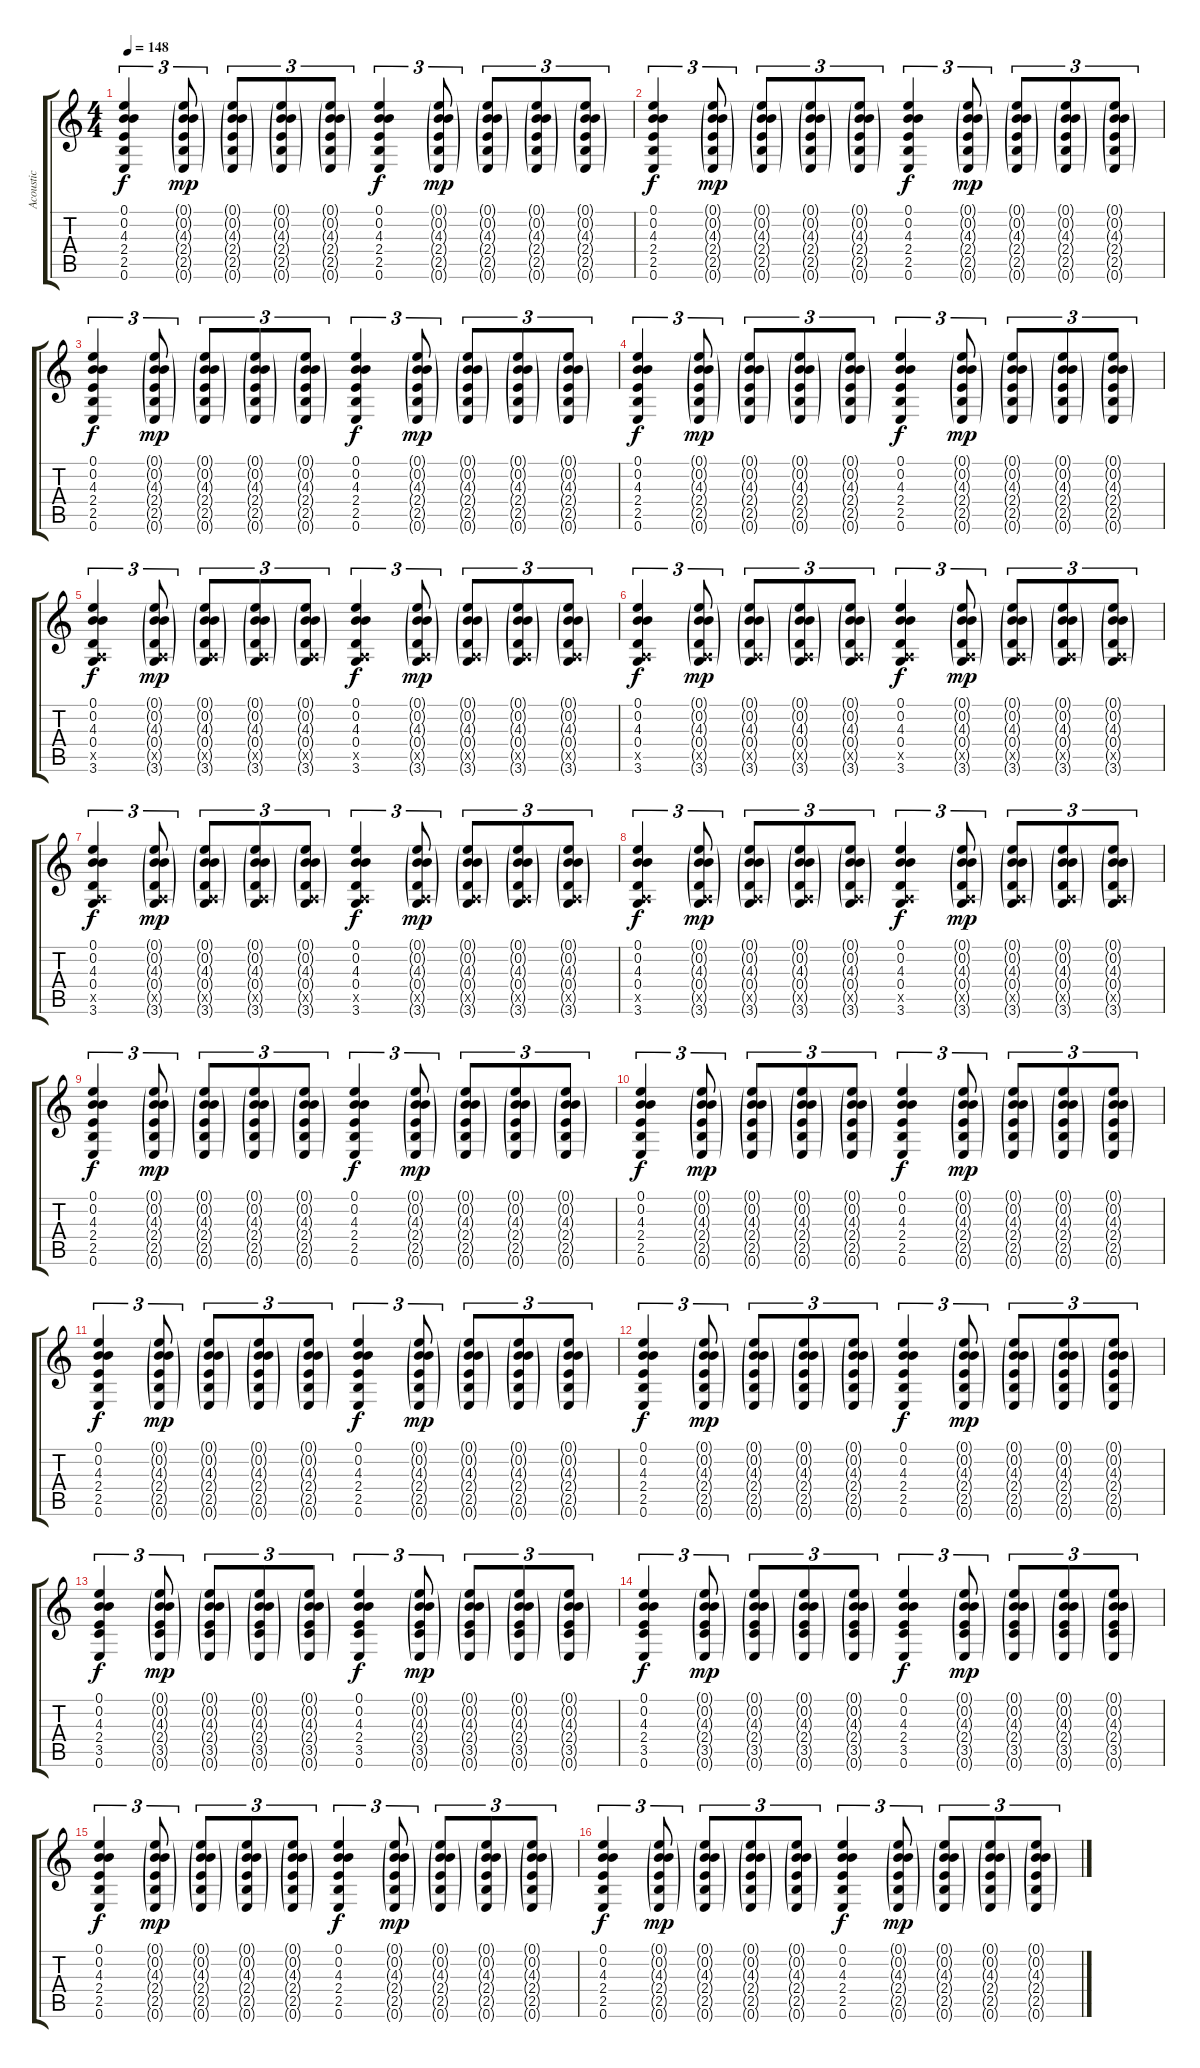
\track ("Acoustic" "Acoustic") {instrument acousticguitarsteel}
\staff {score tabs}
\tuning (E4 B3 G3 D3 A2 E2) {hide}
\ts (4 4)
\tempo 148
\clef g2
\ks c
(0.1 0.2 4.3 2.4 2.5 0.6).4{tu (3 2) dy f} (0.1{g} 0.2{g} 4.3{g} 2.4{g} 2.5{g} 0.6{g}).8{tu (3 2) dy mp} (0.1{g} 0.2{g} 4.3{g} 2.4{g} 2.5{g} 0.6{g}).8{tu (3 2)} (0.1{g} 0.2{g} 4.3{g} 2.4{g} 2.5{g} 0.6{g}).8{tu (3 2)} (0.1{g} 0.2{g} 4.3{g} 2.4{g} 2.5{g} 0.6{g}).8{tu (3 2)} (0.1 0.2 4.3 2.4 2.5 0.6).4{tu (3 2) dy f} (0.1{g} 0.2{g} 4.3{g} 2.4{g} 2.5{g} 0.6{g}).8{tu (3 2) dy mp} (0.1{g} 0.2{g} 4.3{g} 2.4{g} 2.5{g} 0.6{g}).8{tu (3 2)} (0.1{g} 0.2{g} 4.3{g} 2.4{g} 2.5{g} 0.6{g}).8{tu (3 2)} (0.1{g} 0.2{g} 4.3{g} 2.4{g} 2.5{g} 0.6{g}).8{tu (3 2)} |
(0.1 0.2 4.3 2.4 2.5 0.6).4{tu (3 2) dy f} (0.1{g} 0.2{g} 4.3{g} 2.4{g} 2.5{g} 0.6{g}).8{tu (3 2) dy mp} (0.1{g} 0.2{g} 4.3{g} 2.4{g} 2.5{g} 0.6{g}).8{tu (3 2)} (0.1{g} 0.2{g} 4.3{g} 2.4{g} 2.5{g} 0.6{g}).8{tu (3 2)} (0.1{g} 0.2{g} 4.3{g} 2.4{g} 2.5{g} 0.6{g}).8{tu (3 2)} (0.1 0.2 4.3 2.4 2.5 0.6).4{tu (3 2) dy f} (0.1{g} 0.2{g} 4.3{g} 2.4{g} 2.5{g} 0.6{g}).8{tu (3 2) dy mp} (0.1{g} 0.2{g} 4.3{g} 2.4{g} 2.5{g} 0.6{g}).8{tu (3 2)} (0.1{g} 0.2{g} 4.3{g} 2.4{g} 2.5{g} 0.6{g}).8{tu (3 2)} (0.1{g} 0.2{g} 4.3{g} 2.4{g} 2.5{g} 0.6{g}).8{tu (3 2)} |
(0.1 0.2 4.3 2.4 2.5 0.6).4{tu (3 2) dy f} (0.1{g} 0.2{g} 4.3{g} 2.4{g} 2.5{g} 0.6{g}).8{tu (3 2) dy mp} (0.1{g} 0.2{g} 4.3{g} 2.4{g} 2.5{g} 0.6{g}).8{tu (3 2)} (0.1{g} 0.2{g} 4.3{g} 2.4{g} 2.5{g} 0.6{g}).8{tu (3 2)} (0.1{g} 0.2{g} 4.3{g} 2.4{g} 2.5{g} 0.6{g}).8{tu (3 2)} (0.1 0.2 4.3 2.4 2.5 0.6).4{tu (3 2) dy f} (0.1{g} 0.2{g} 4.3{g} 2.4{g} 2.5{g} 0.6{g}).8{tu (3 2) dy mp} (0.1{g} 0.2{g} 4.3{g} 2.4{g} 2.5{g} 0.6{g}).8{tu (3 2)} (0.1{g} 0.2{g} 4.3{g} 2.4{g} 2.5{g} 0.6{g}).8{tu (3 2)} (0.1{g} 0.2{g} 4.3{g} 2.4{g} 2.5{g} 0.6{g}).8{tu (3 2)} |
(0.1 0.2 4.3 2.4 2.5 0.6).4{tu (3 2) dy f} (0.1{g} 0.2{g} 4.3{g} 2.4{g} 2.5{g} 0.6{g}).8{tu (3 2) dy mp} (0.1{g} 0.2{g} 4.3{g} 2.4{g} 2.5{g} 0.6{g}).8{tu (3 2)} (0.1{g} 0.2{g} 4.3{g} 2.4{g} 2.5{g} 0.6{g}).8{tu (3 2)} (0.1{g} 0.2{g} 4.3{g} 2.4{g} 2.5{g} 0.6{g}).8{tu (3 2)} (0.1 0.2 4.3 2.4 2.5 0.6).4{tu (3 2) dy f} (0.1{g} 0.2{g} 4.3{g} 2.4{g} 2.5{g} 0.6{g}).8{tu (3 2) dy mp} (0.1{g} 0.2{g} 4.3{g} 2.4{g} 2.5{g} 0.6{g}).8{tu (3 2)} (0.1{g} 0.2{g} 4.3{g} 2.4{g} 2.5{g} 0.6{g}).8{tu (3 2)} (0.1{g} 0.2{g} 4.3{g} 2.4{g} 2.5{g} 0.6{g}).8{tu (3 2)} |
(0.1 0.2 4.3 0.4 0.5{x} 3.6).4{tu (3 2) dy f} (0.1{g} 0.2{g} 4.3{g} 0.4{g} 0.5{g x} 3.6{g}).8{tu (3 2) dy mp} (0.1{g} 0.2{g} 4.3{g} 0.4{g} 0.5{g x} 3.6{g}).8{tu (3 2)} (0.1{g} 0.2{g} 4.3{g} 0.4{g} 0.5{g x} 3.6{g}).8{tu (3 2)} (0.1{g} 0.2{g} 4.3{g} 0.4{g} 0.5{g x} 3.6{g}).8{tu (3 2)} (0.1 0.2 4.3 0.4 0.5{x} 3.6).4{tu (3 2) dy f} (0.1{g} 0.2{g} 4.3{g} 0.4{g} 0.5{g x} 3.6{g}).8{tu (3 2) dy mp} (0.1{g} 0.2{g} 4.3{g} 0.4{g} 0.5{g x} 3.6{g}).8{tu (3 2)} (0.1{g} 0.2{g} 4.3{g} 0.4{g} 0.5{g x} 3.6{g}).8{tu (3 2)} (0.1{g} 0.2{g} 4.3{g} 0.4{g} 0.5{g x} 3.6{g}).8{tu (3 2)} |
(0.1 0.2 4.3 0.4 0.5{x} 3.6).4{tu (3 2) dy f} (0.1{g} 0.2{g} 4.3{g} 0.4{g} 0.5{g x} 3.6{g}).8{tu (3 2) dy mp} (0.1{g} 0.2{g} 4.3{g} 0.4{g} 0.5{g x} 3.6{g}).8{tu (3 2)} (0.1{g} 0.2{g} 4.3{g} 0.4{g} 0.5{g x} 3.6{g}).8{tu (3 2)} (0.1{g} 0.2{g} 4.3{g} 0.4{g} 0.5{g x} 3.6{g}).8{tu (3 2)} (0.1 0.2 4.3 0.4 0.5{x} 3.6).4{tu (3 2) dy f} (0.1{g} 0.2{g} 4.3{g} 0.4{g} 0.5{g x} 3.6{g}).8{tu (3 2) dy mp} (0.1{g} 0.2{g} 4.3{g} 0.4{g} 0.5{g x} 3.6{g}).8{tu (3 2)} (0.1{g} 0.2{g} 4.3{g} 0.4{g} 0.5{g x} 3.6{g}).8{tu (3 2)} (0.1{g} 0.2{g} 4.3{g} 0.4{g} 0.5{g x} 3.6{g}).8{tu (3 2)} |
(0.1 0.2 4.3 0.4 0.5{x} 3.6).4{tu (3 2) dy f} (0.1{g} 0.2{g} 4.3{g} 0.4{g} 0.5{g x} 3.6{g}).8{tu (3 2) dy mp} (0.1{g} 0.2{g} 4.3{g} 0.4{g} 0.5{g x} 3.6{g}).8{tu (3 2)} (0.1{g} 0.2{g} 4.3{g} 0.4{g} 0.5{g x} 3.6{g}).8{tu (3 2)} (0.1{g} 0.2{g} 4.3{g} 0.4{g} 0.5{g x} 3.6{g}).8{tu (3 2)} (0.1 0.2 4.3 0.4 0.5{x} 3.6).4{tu (3 2) dy f} (0.1{g} 0.2{g} 4.3{g} 0.4{g} 0.5{g x} 3.6{g}).8{tu (3 2) dy mp} (0.1{g} 0.2{g} 4.3{g} 0.4{g} 0.5{g x} 3.6{g}).8{tu (3 2)} (0.1{g} 0.2{g} 4.3{g} 0.4{g} 0.5{g x} 3.6{g}).8{tu (3 2)} (0.1{g} 0.2{g} 4.3{g} 0.4{g} 0.5{g x} 3.6{g}).8{tu (3 2)} |
(0.1 0.2 4.3 0.4 0.5{x} 3.6).4{tu (3 2) dy f} (0.1{g} 0.2{g} 4.3{g} 0.4{g} 0.5{g x} 3.6{g}).8{tu (3 2) dy mp} (0.1{g} 0.2{g} 4.3{g} 0.4{g} 0.5{g x} 3.6{g}).8{tu (3 2)} (0.1{g} 0.2{g} 4.3{g} 0.4{g} 0.5{g x} 3.6{g}).8{tu (3 2)} (0.1{g} 0.2{g} 4.3{g} 0.4{g} 0.5{g x} 3.6{g}).8{tu (3 2)} (0.1 0.2 4.3 0.4 0.5{x} 3.6).4{tu (3 2) dy f} (0.1{g} 0.2{g} 4.3{g} 0.4{g} 0.5{g x} 3.6{g}).8{tu (3 2) dy mp} (0.1{g} 0.2{g} 4.3{g} 0.4{g} 0.5{g x} 3.6{g}).8{tu (3 2)} (0.1{g} 0.2{g} 4.3{g} 0.4{g} 0.5{g x} 3.6{g}).8{tu (3 2)} (0.1{g} 0.2{g} 4.3{g} 0.4{g} 0.5{g x} 3.6{g}).8{tu (3 2)} |
(0.1 0.2 4.3 2.4 2.5 0.6).4{tu (3 2) dy f} (0.1{g} 0.2{g} 4.3{g} 2.4{g} 2.5{g} 0.6{g}).8{tu (3 2) dy mp} (0.1{g} 0.2{g} 4.3{g} 2.4{g} 2.5{g} 0.6{g}).8{tu (3 2)} (0.1{g} 0.2{g} 4.3{g} 2.4{g} 2.5{g} 0.6{g}).8{tu (3 2)} (0.1{g} 0.2{g} 4.3{g} 2.4{g} 2.5{g} 0.6{g}).8{tu (3 2)} (0.1 0.2 4.3 2.4 2.5 0.6).4{tu (3 2) dy f} (0.1{g} 0.2{g} 4.3{g} 2.4{g} 2.5{g} 0.6{g}).8{tu (3 2) dy mp} (0.1{g} 0.2{g} 4.3{g} 2.4{g} 2.5{g} 0.6{g}).8{tu (3 2)} (0.1{g} 0.2{g} 4.3{g} 2.4{g} 2.5{g} 0.6{g}).8{tu (3 2)} (0.1{g} 0.2{g} 4.3{g} 2.4{g} 2.5{g} 0.6{g}).8{tu (3 2)} |
(0.1 0.2 4.3 2.4 2.5 0.6).4{tu (3 2) dy f} (0.1{g} 0.2{g} 4.3{g} 2.4{g} 2.5{g} 0.6{g}).8{tu (3 2) dy mp} (0.1{g} 0.2{g} 4.3{g} 2.4{g} 2.5{g} 0.6{g}).8{tu (3 2)} (0.1{g} 0.2{g} 4.3{g} 2.4{g} 2.5{g} 0.6{g}).8{tu (3 2)} (0.1{g} 0.2{g} 4.3{g} 2.4{g} 2.5{g} 0.6{g}).8{tu (3 2)} (0.1 0.2 4.3 2.4 2.5 0.6).4{tu (3 2) dy f} (0.1{g} 0.2{g} 4.3{g} 2.4{g} 2.5{g} 0.6{g}).8{tu (3 2) dy mp} (0.1{g} 0.2{g} 4.3{g} 2.4{g} 2.5{g} 0.6{g}).8{tu (3 2)} (0.1{g} 0.2{g} 4.3{g} 2.4{g} 2.5{g} 0.6{g}).8{tu (3 2)} (0.1{g} 0.2{g} 4.3{g} 2.4{g} 2.5{g} 0.6{g}).8{tu (3 2)} |
(0.1 0.2 4.3 2.4 2.5 0.6).4{tu (3 2) dy f} (0.1{g} 0.2{g} 4.3{g} 2.4{g} 2.5{g} 0.6{g}).8{tu (3 2) dy mp} (0.1{g} 0.2{g} 4.3{g} 2.4{g} 2.5{g} 0.6{g}).8{tu (3 2)} (0.1{g} 0.2{g} 4.3{g} 2.4{g} 2.5{g} 0.6{g}).8{tu (3 2)} (0.1{g} 0.2{g} 4.3{g} 2.4{g} 2.5{g} 0.6{g}).8{tu (3 2)} (0.1 0.2 4.3 2.4 2.5 0.6).4{tu (3 2) dy f} (0.1{g} 0.2{g} 4.3{g} 2.4{g} 2.5{g} 0.6{g}).8{tu (3 2) dy mp} (0.1{g} 0.2{g} 4.3{g} 2.4{g} 2.5{g} 0.6{g}).8{tu (3 2)} (0.1{g} 0.2{g} 4.3{g} 2.4{g} 2.5{g} 0.6{g}).8{tu (3 2)} (0.1{g} 0.2{g} 4.3{g} 2.4{g} 2.5{g} 0.6{g}).8{tu (3 2)} |
(0.1 0.2 4.3 2.4 2.5 0.6).4{tu (3 2) dy f} (0.1{g} 0.2{g} 4.3{g} 2.4{g} 2.5{g} 0.6{g}).8{tu (3 2) dy mp} (0.1{g} 0.2{g} 4.3{g} 2.4{g} 2.5{g} 0.6{g}).8{tu (3 2)} (0.1{g} 0.2{g} 4.3{g} 2.4{g} 2.5{g} 0.6{g}).8{tu (3 2)} (0.1{g} 0.2{g} 4.3{g} 2.4{g} 2.5{g} 0.6{g}).8{tu (3 2)} (0.1 0.2 4.3 2.4 2.5 0.6).4{tu (3 2) dy f} (0.1{g} 0.2{g} 4.3{g} 2.4{g} 2.5{g} 0.6{g}).8{tu (3 2) dy mp} (0.1{g} 0.2{g} 4.3{g} 2.4{g} 2.5{g} 0.6{g}).8{tu (3 2)} (0.1{g} 0.2{g} 4.3{g} 2.4{g} 2.5{g} 0.6{g}).8{tu (3 2)} (0.1{g} 0.2{g} 4.3{g} 2.4{g} 2.5{g} 0.6{g}).8{tu (3 2)} |
(0.1 0.2 4.3 2.4 3.5 0.6).4{tu (3 2) dy f} (0.1{g} 0.2{g} 4.3{g} 2.4{g} 3.5{g} 0.6{g}).8{tu (3 2) dy mp} (0.1{g} 0.2{g} 4.3{g} 2.4{g} 3.5{g} 0.6{g}).8{tu (3 2)} (0.1{g} 0.2{g} 4.3{g} 2.4{g} 3.5{g} 0.6{g}).8{tu (3 2)} (0.1{g} 0.2{g} 4.3{g} 2.4{g} 3.5{g} 0.6{g}).8{tu (3 2)} (0.1 0.2 4.3 2.4 3.5 0.6).4{tu (3 2) dy f} (0.1{g} 0.2{g} 4.3{g} 2.4{g} 3.5{g} 0.6{g}).8{tu (3 2) dy mp} (0.1{g} 0.2{g} 4.3{g} 2.4{g} 3.5{g} 0.6{g}).8{tu (3 2)} (0.1{g} 0.2{g} 4.3{g} 2.4{g} 3.5{g} 0.6{g}).8{tu (3 2)} (0.1{g} 0.2{g} 4.3{g} 2.4{g} 3.5{g} 0.6{g}).8{tu (3 2)} |
(0.1 0.2 4.3 2.4 3.5 0.6).4{tu (3 2) dy f} (0.1{g} 0.2{g} 4.3{g} 2.4{g} 3.5{g} 0.6{g}).8{tu (3 2) dy mp} (0.1{g} 0.2{g} 4.3{g} 2.4{g} 3.5{g} 0.6{g}).8{tu (3 2)} (0.1{g} 0.2{g} 4.3{g} 2.4{g} 3.5{g} 0.6{g}).8{tu (3 2)} (0.1{g} 0.2{g} 4.3{g} 2.4{g} 3.5{g} 0.6{g}).8{tu (3 2)} (0.1 0.2 4.3 2.4 3.5 0.6).4{tu (3 2) dy f} (0.1{g} 0.2{g} 4.3{g} 2.4{g} 3.5{g} 0.6{g}).8{tu (3 2) dy mp} (0.1{g} 0.2{g} 4.3{g} 2.4{g} 3.5{g} 0.6{g}).8{tu (3 2)} (0.1{g} 0.2{g} 4.3{g} 2.4{g} 3.5{g} 0.6{g}).8{tu (3 2)} (0.1{g} 0.2{g} 4.3{g} 2.4{g} 3.5{g} 0.6{g}).8{tu (3 2)} |
(0.1 0.2 4.3 2.4 2.5 0.6).4{tu (3 2) dy f} (0.1{g} 0.2{g} 4.3{g} 2.4{g} 2.5{g} 0.6{g}).8{tu (3 2) dy mp} (0.1{g} 0.2{g} 4.3{g} 2.4{g} 2.5{g} 0.6{g}).8{tu (3 2)} (0.1{g} 0.2{g} 4.3{g} 2.4{g} 2.5{g} 0.6{g}).8{tu (3 2)} (0.1{g} 0.2{g} 4.3{g} 2.4{g} 2.5{g} 0.6{g}).8{tu (3 2)} (0.1 0.2 4.3 2.4 2.5 0.6).4{tu (3 2) dy f} (0.1{g} 0.2{g} 4.3{g} 2.4{g} 2.5{g} 0.6{g}).8{tu (3 2) dy mp} (0.1{g} 0.2{g} 4.3{g} 2.4{g} 2.5{g} 0.6{g}).8{tu (3 2)} (0.1{g} 0.2{g} 4.3{g} 2.4{g} 2.5{g} 0.6{g}).8{tu (3 2)} (0.1{g} 0.2{g} 4.3{g} 2.4{g} 2.5{g} 0.6{g}).8{tu (3 2)} |
(0.1 0.2 4.3 2.4 2.5 0.6).4{tu (3 2) dy f} (0.1{g} 0.2{g} 4.3{g} 2.4{g} 2.5{g} 0.6{g}).8{tu (3 2) dy mp} (0.1{g} 0.2{g} 4.3{g} 2.4{g} 2.5{g} 0.6{g}).8{tu (3 2)} (0.1{g} 0.2{g} 4.3{g} 2.4{g} 2.5{g} 0.6{g}).8{tu (3 2)} (0.1{g} 0.2{g} 4.3{g} 2.4{g} 2.5{g} 0.6{g}).8{tu (3 2)} (0.1 0.2 4.3 2.4 2.5 0.6).4{tu (3 2) dy f} (0.1{g} 0.2{g} 4.3{g} 2.4{g} 2.5{g} 0.6{g}).8{tu (3 2) dy mp} (0.1{g} 0.2{g} 4.3{g} 2.4{g} 2.5{g} 0.6{g}).8{tu (3 2)} (0.1{g} 0.2{g} 4.3{g} 2.4{g} 2.5{g} 0.6{g}).8{tu (3 2)} (0.1{g} 0.2{g} 4.3{g} 2.4{g} 2.5{g} 0.6{g}).8{tu (3 2)}
